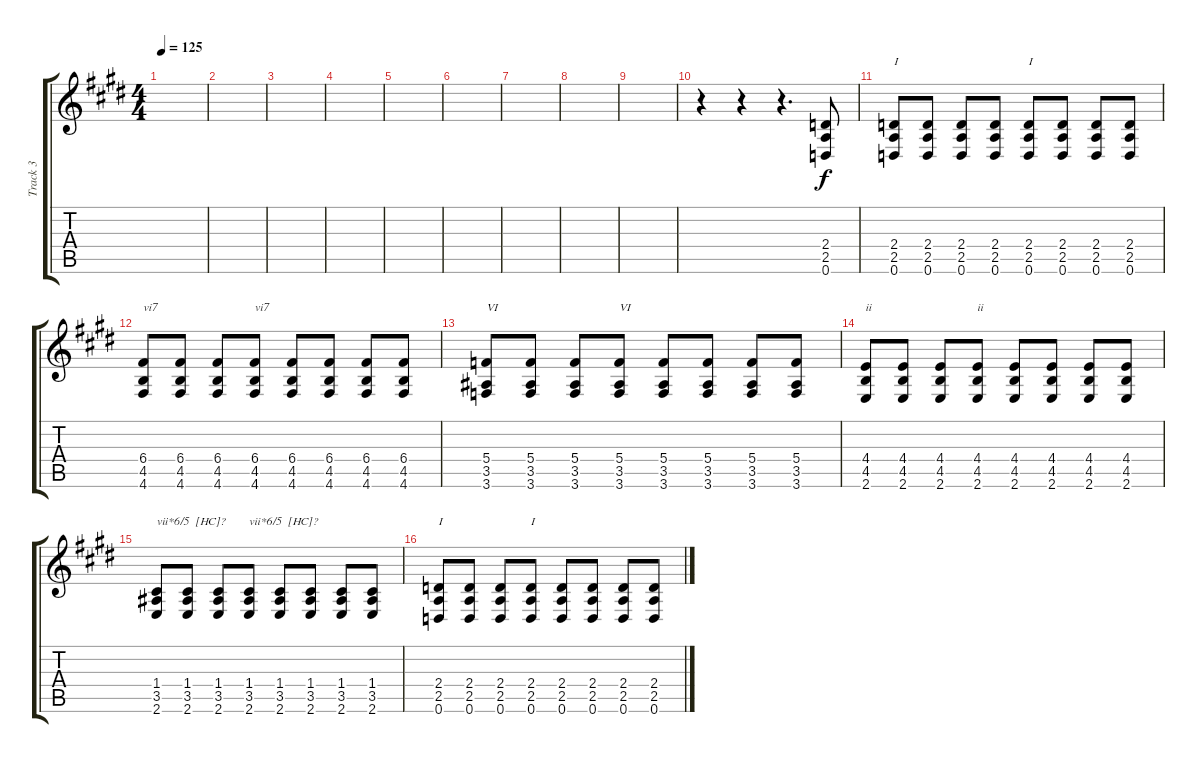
\track ("Track 3" "Track 3") {instrument overdrivenguitar}
\staff {score tabs}
\tuning (D4 A3 F3 C3 G2 D2) {hide}
\ts (4 4)
\tempo 125
\clef g2
\ks e
|
|
|
|
|
|
|
|
|
r.4 r.4 r.4{d} (2.4 2.5 0.6).8 |
(2.4 2.5 0.6).8{txt "I"} (2.4 2.5 0.6).8 (2.4 2.5 0.6).8 (2.4 2.5 0.6).8 (2.4 2.5 0.6).8{txt "I"} (2.4 2.5 0.6).8 (2.4 2.5 0.6).8 (2.4 2.5 0.6).8 |
(6.4 4.5 4.6).8{txt "vi7"} (6.4 4.5 4.6).8 (6.4 4.5 4.6).8 (6.4 4.5 4.6).8{txt "vi7"} (6.4 4.5 4.6).8 (6.4 4.5 4.6).8 (6.4 4.5 4.6).8 (6.4 4.5 4.6).8 |
(5.4 3.5 3.6).8{txt "VI"} (5.4 3.5 3.6).8 (5.4 3.5 3.6).8 (5.4 3.5 3.6).8{txt "VI"} (5.4 3.5 3.6).8 (5.4 3.5 3.6).8 (5.4 3.5 3.6).8 (5.4 3.5 3.6).8 |
(4.4 4.5 2.6).8{txt "ii"} (4.4 4.5 2.6).8 (4.4 4.5 2.6).8 (4.4 4.5 2.6).8{txt "ii"} (4.4 4.5 2.6).8 (4.4 4.5 2.6).8 (4.4 4.5 2.6).8 (4.4 4.5 2.6).8 |
(1.4 3.5 2.6).8{txt "vii*6/5  [HC]?"} (1.4 3.5 2.6).8 (1.4 3.5 2.6).8 (1.4 3.5 2.6).8{txt "vii*6/5  [HC]?"} (1.4 3.5 2.6).8 (1.4 3.5 2.6).8 (1.4 3.5 2.6).8 (1.4 3.5 2.6).8 |
(2.4 2.5 0.6).8{txt "I"} (2.4 2.5 0.6).8 (2.4 2.5 0.6).8 (2.4 2.5 0.6).8{txt "I"} (2.4 2.5 0.6).8 (2.4 2.5 0.6).8 (2.4 2.5 0.6).8 (2.4 2.5 0.6).8
